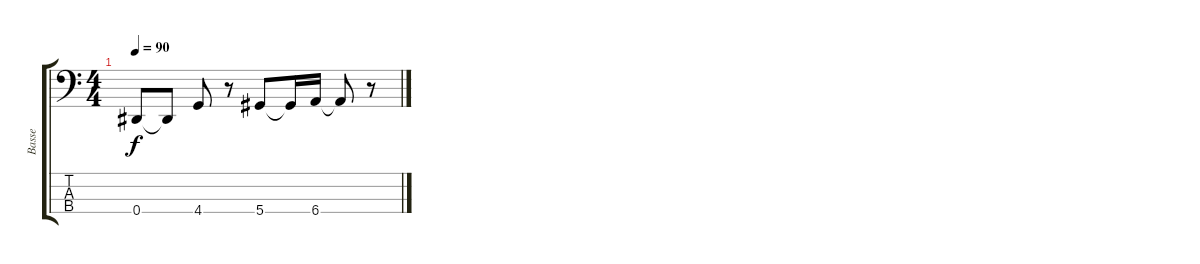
\track ("Basse" "Basse") {instrument slapbass2}
\staff {score tabs}
\tuning (Gb2 Db2 Ab1 Eb1) {hide}
\ts (4 4)
\tempo 90
\clef f4
\ks c
0.4.8{dy f} 0.4{t}.8 4.4.8 r.8 5.4.8 5.4{t}.16 6.4.16 6.4{t}.8 r.8
